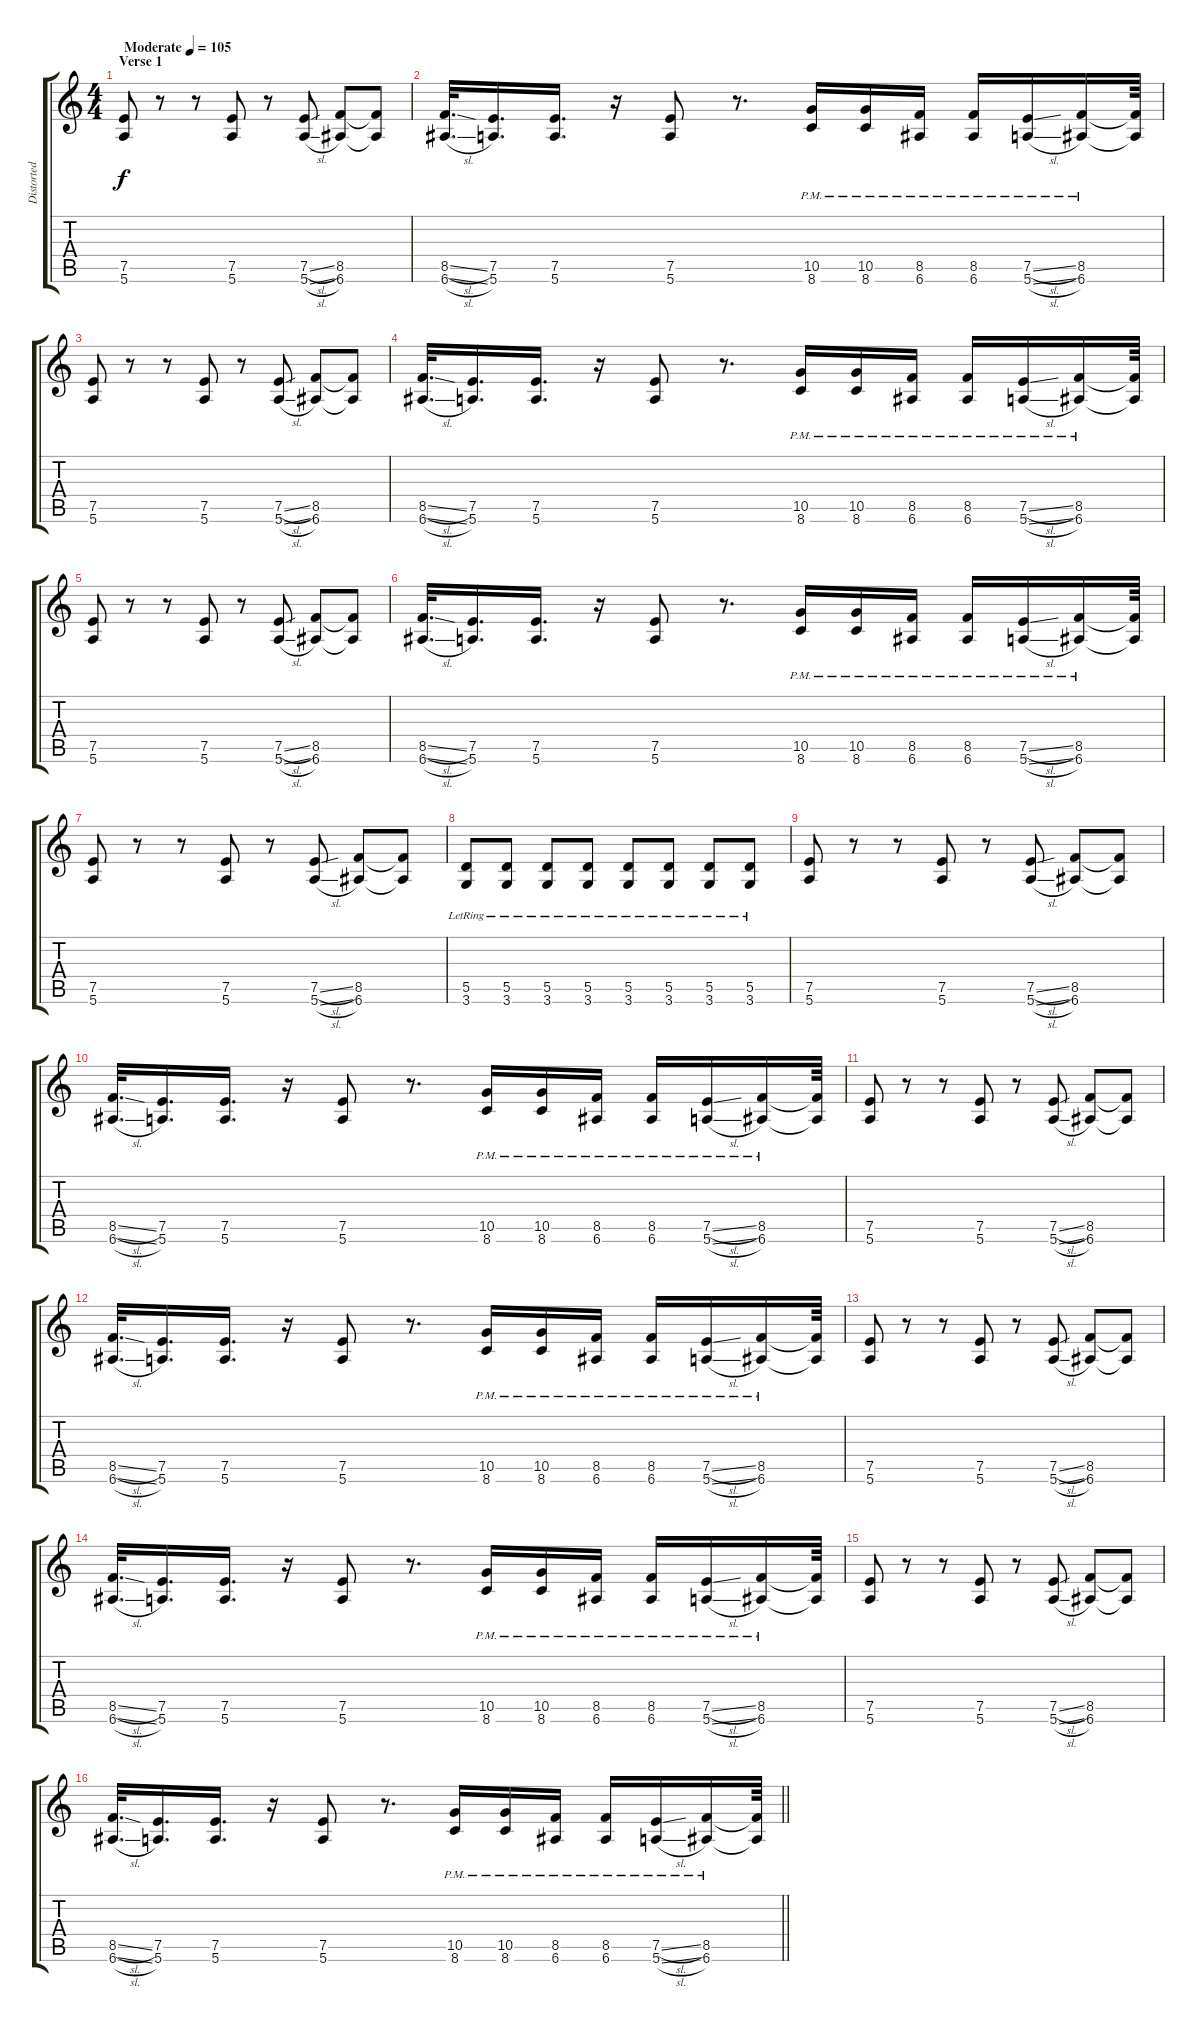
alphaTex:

\track ("Distorted Guitar 1" "Distorted ") {instrument distortionguitar}
\staff {score tabs}
\tuning (E4 B3 G3 D3 A2 E2) {hide}
\ts (4 4)
\section ("" "Verse 1")
\tempo (105 "Moderate")
\clef g2
\ks c
(7.5 5.6).8{dy f instrument distortionguitar} r.8 r.8 (7.5 5.6).8 r.8 (7.5{sl} 5.6{sl}).8 (8.5 6.6).8 (8.5{t} 6.6{t}).8 |
(8.5{sl} 6.6{sl}).32{d} (7.5 5.6).16{d} (7.5 5.6).16{d} r.16 (7.5 5.6).8 r.8{d} (10.5{pm} 8.6{pm}).16 (10.5{pm} 8.6{pm}).16 (8.5{pm} 6.6{pm}).16 (8.5{pm} 6.6{pm}).16 (7.5{sl pm} 5.6{sl pm}).16 (8.5{pm} 6.6{pm}).16 (8.5{t} 6.6{t}).64 |
(7.5 5.6).8 r.8 r.8 (7.5 5.6).8 r.8 (7.5{sl} 5.6{sl}).8 (8.5 6.6).8 (8.5{t} 6.6{t}).8 |
(8.5{sl} 6.6{sl}).32{d} (7.5 5.6).16{d} (7.5 5.6).16{d} r.16 (7.5 5.6).8 r.8{d} (10.5{pm} 8.6{pm}).16 (10.5{pm} 8.6{pm}).16 (8.5{pm} 6.6{pm}).16 (8.5{pm} 6.6{pm}).16 (7.5{sl pm} 5.6{sl pm}).16 (8.5{pm} 6.6{pm}).16 (8.5{t} 6.6{t}).64 |
(7.5 5.6).8 r.8 r.8 (7.5 5.6).8 r.8 (7.5{sl} 5.6{sl}).8 (8.5 6.6).8 (8.5{t} 6.6{t}).8 |
(8.5{sl} 6.6{sl}).32{d} (7.5 5.6).16{d} (7.5 5.6).16{d} r.16 (7.5 5.6).8 r.8{d} (10.5{pm} 8.6{pm}).16 (10.5{pm} 8.6{pm}).16 (8.5{pm} 6.6{pm}).16 (8.5{pm} 6.6{pm}).16 (7.5{sl pm} 5.6{sl pm}).16 (8.5{pm} 6.6{pm}).16 (8.5{t} 6.6{t}).64 |
(7.5 5.6).8 r.8 r.8 (7.5 5.6).8 r.8 (7.5{sl} 5.6{sl}).8 (8.5 6.6).8 (8.5{t} 6.6{t}).8 |
(5.5{lr} 3.6{lr}).8 (5.5{lr} 3.6{lr}).8 (5.5{lr} 3.6{lr}).8 (5.5{lr} 3.6{lr}).8 (5.5{lr} 3.6{lr}).8 (5.5{lr} 3.6{lr}).8 (5.5{lr} 3.6{lr}).8 (5.5{lr} 3.6{lr}).8 |
(7.5 5.6).8 r.8 r.8 (7.5 5.6).8 r.8 (7.5{sl} 5.6{sl}).8 (8.5 6.6).8 (8.5{t} 6.6{t}).8 |
(8.5{sl} 6.6{sl}).32{d} (7.5 5.6).16{d} (7.5 5.6).16{d} r.16 (7.5 5.6).8 r.8{d} (10.5{pm} 8.6{pm}).16 (10.5{pm} 8.6{pm}).16 (8.5{pm} 6.6{pm}).16 (8.5{pm} 6.6{pm}).16 (7.5{sl pm} 5.6{sl pm}).16 (8.5{pm} 6.6{pm}).16 (8.5{t} 6.6{t}).64 |
(7.5 5.6).8 r.8 r.8 (7.5 5.6).8 r.8 (7.5{sl} 5.6{sl}).8 (8.5 6.6).8 (8.5{t} 6.6{t}).8 |
(8.5{sl} 6.6{sl}).32{d} (7.5 5.6).16{d} (7.5 5.6).16{d} r.16 (7.5 5.6).8 r.8{d} (10.5{pm} 8.6{pm}).16 (10.5{pm} 8.6{pm}).16 (8.5{pm} 6.6{pm}).16 (8.5{pm} 6.6{pm}).16 (7.5{sl pm} 5.6{sl pm}).16 (8.5{pm} 6.6{pm}).16 (8.5{t} 6.6{t}).64 |
(7.5 5.6).8 r.8 r.8 (7.5 5.6).8 r.8 (7.5{sl} 5.6{sl}).8 (8.5 6.6).8 (8.5{t} 6.6{t}).8 |
(8.5{sl} 6.6{sl}).32{d} (7.5 5.6).16{d} (7.5 5.6).16{d} r.16 (7.5 5.6).8 r.8{d} (10.5{pm} 8.6{pm}).16 (10.5{pm} 8.6{pm}).16 (8.5{pm} 6.6{pm}).16 (8.5{pm} 6.6{pm}).16 (7.5{sl pm} 5.6{sl pm}).16 (8.5{pm} 6.6{pm}).16 (8.5{t} 6.6{t}).64 |
(7.5 5.6).8 r.8 r.8 (7.5 5.6).8 r.8 (7.5{sl} 5.6{sl}).8 (8.5 6.6).8 (8.5{t} 6.6{t}).8 |
\barLineRight lightlight
(8.5{sl} 6.6{sl}).32{d} (7.5 5.6).16{d} (7.5 5.6).16{d} r.16 (7.5 5.6).8 r.8{d} (10.5{pm} 8.6{pm}).16 (10.5{pm} 8.6{pm}).16 (8.5{pm} 6.6{pm}).16 (8.5{pm} 6.6{pm}).16 (7.5{sl pm} 5.6{sl pm}).16 (8.5{pm} 6.6{pm}).16 (8.5{t} 6.6{t}).64
